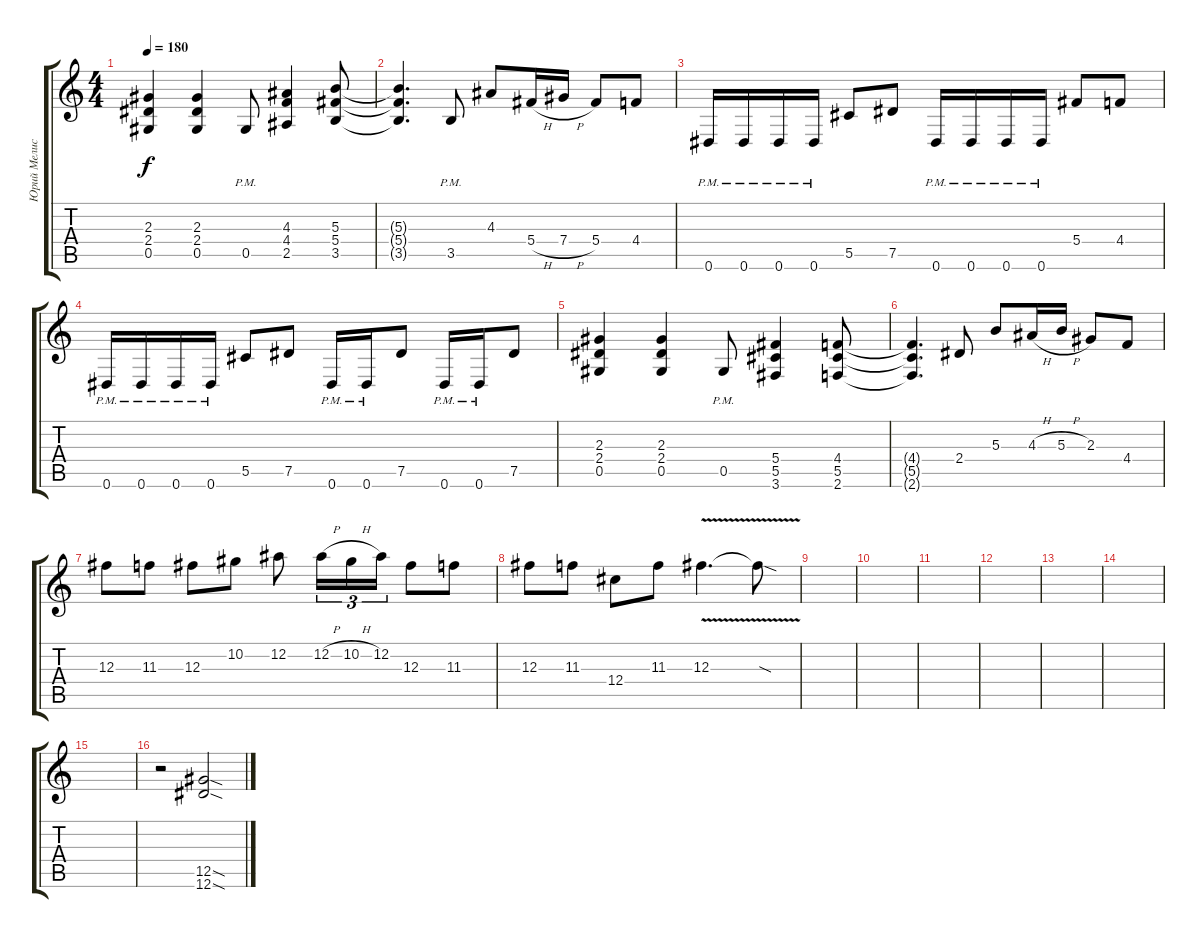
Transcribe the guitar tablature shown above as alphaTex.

\track ("Юрий Мелисов" "Юрий Мелис") {instrument distortionguitar}
\staff {score tabs}
\tuning (Eb4 Bb3 Gb3 Db3 Ab2 Eb2) {hide}
\ts (4 4)
\tempo 180
\clef g2
\ks c
(2.3 2.4 0.5).4{dy f} (2.3 2.4 0.5).4 0.5{pm}.8 (4.3 4.4 2.5).4 (5.3 5.4 3.5).8 |
(5.3{t} 5.4{t} 3.5{t}).4{d} 3.5{pm}.8 4.3.8 5.4{h}.16 7.4{h}.16 5.4.8 4.4.8 |
0.6{pm}.16 0.6{pm}.16 0.6{pm}.16 0.6{pm}.16 5.5.8 7.5.8 0.6{pm}.16 0.6{pm}.16 0.6{pm}.16 0.6{pm}.16 5.4.8 4.4.8 |
0.6{pm}.16 0.6{pm}.16 0.6{pm}.16 0.6{pm}.16 5.5.8 7.5.8 0.6{pm}.16 0.6{pm}.16 7.5.8 0.6{pm}.16 0.6{pm}.16 7.5.8 |
(2.3 2.4 0.5).4 (2.3 2.4 0.5).4 0.5{pm}.8 (5.4 5.5 3.6).4 (4.4 5.5 2.6).8 |
(4.4{t} 5.5{t} 2.6{t}).4{d} 2.4.8 5.3.8 4.3{h}.16 5.3{h}.16 2.3.8 4.4.8 |
12.3.8 11.3.8 12.3.8 10.2.8 12.2.8 12.2{h}.16{tu (3 2)} 10.2{h}.16{tu (3 2)} 12.2.16{tu (3 2)} 12.3.8 11.3.8 |
12.3.8 11.3.8 12.4.8 11.3.8 12.3{v}.4{d} 12.3{sod t}.8 |
|
|
|
|
|
|
|
r.2 (12.5{sod} 12.6{sod}).2
